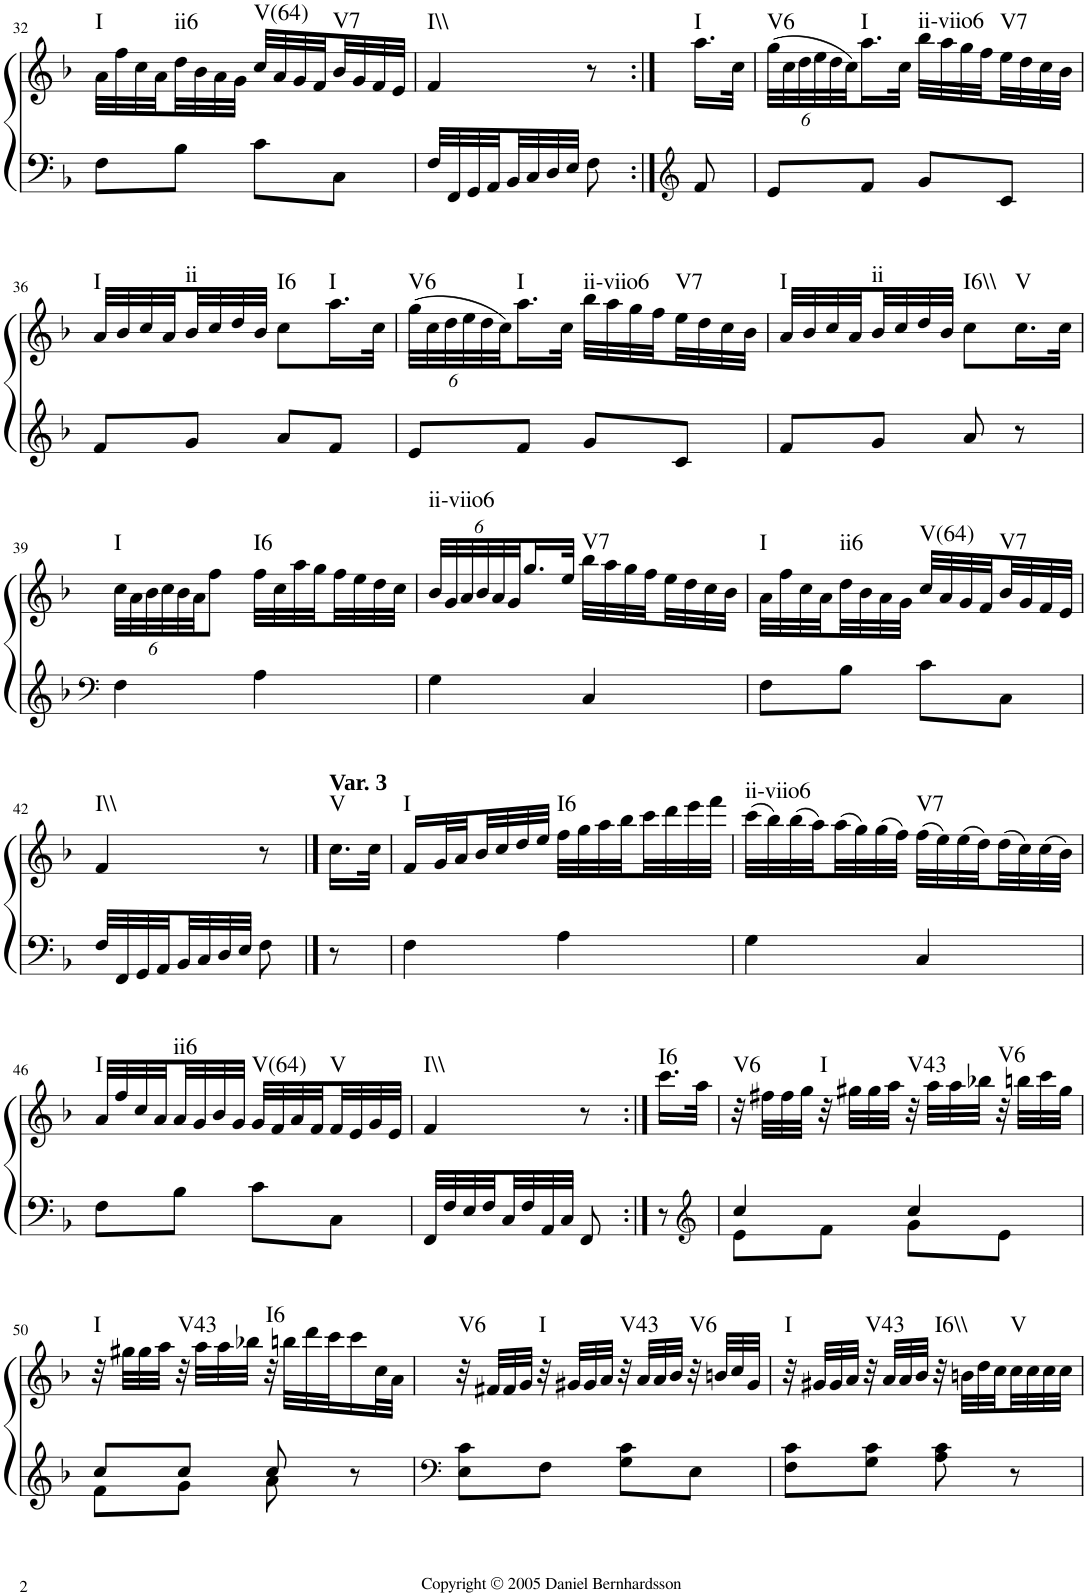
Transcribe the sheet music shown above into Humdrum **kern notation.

**kern	**kern	**harte
*part1	*part1	*part1
*staff2	*staff1	*
*I"Piano	*	*
*I'Pno.	*	*
!!LO:PB:g=z
*clefF4	*clefG2	*
*k[b-]	*k[b-]	*
*F:	*F:	*
*M2/4	*M2/4	*
=32	=32	=32
!	!	!LO:H:kt=I
8F\L	32a\LLL	N
.	32ff\	.
.	32cc\	.
.	32a\	.
!	!	!LO:H:kt=ii6
8B-\J	32dd\	N
.	32b-\	.
.	32a\	.
.	32g\JJJ	.
!	!	!LO:H:kt=V(64)
8c\L	32cc/LLL	N
.	32a/	.
.	32g/	.
.	32f/	.
!	!	!LO:H:kt=V7
8C\J	32b-/	N
.	32g/	.
.	32f/	.
.	32e/JJJ	.
=33	=33	=33
!	!	!LO:H:kt=I\\
32F/LLL	4f/	N
32FF/	.	.
32GG/	.	.
32AA/	.	.
32BB-/	.	.
32C/	.	.
32D/	.	.
32E/JJJ	.	.
8F\	8r	.
=34:|!	=34:|!	=34:|!
*clefG2	*	*
!	!	!LO:H:kt=I
8f/	16.aa\LL	N
.	32cc\JJk	.
=35	=35	=35
*	*Xbrackettup	*
!	!	!LO:H:kt=V6
8e/L	(48gg\LLL	N
.	48cc\	.
.	48dd\	.
.	48ee\	.
.	48dd\	.
.	48cc\J)	.
!	!	!LO:H:kt=I
8f/J	16.aa\	N
.	32cc\JJk	.
!	!	!LO:H:kt=ii-viio6
8g/L	32bb-\LLL	N
.	32aa\	.
.	32gg\	.
.	32ff\	.
!	!	!LO:H:kt=V7
8c/J	32ee\	N
.	32dd\	.
.	32cc\	.
.	32b-\JJJ	.
!!LO:LB:g=z
=36	=36	=36
!	!	!LO:H:kt=I
8f/L	32a/LLL	N
.	32b-/	.
.	32cc/	.
.	32a/	.
!	!	!LO:H:kt=ii
8g/J	32b-/	N
.	32cc/	.
.	32dd/	.
.	32b-/JJJ	.
!	!	!LO:H:kt=I6
8a/L	8cc\L	N
!	!	!LO:H:kt=I
8f/J	16.aa\L	N
.	32cc\JJk	.
=37	=37	=37
!	!	!LO:H:kt=V6
8e/L	(48gg\LLL	N
.	48cc\	.
.	48dd\	.
.	48ee\	.
.	48dd\	.
.	48cc\J)	.
!	!	!LO:H:kt=I
8f/J	16.aa\	N
.	32cc\JJk	.
!	!	!LO:H:kt=ii-viio6
8g/L	32bb-\LLL	N
.	32aa\	.
.	32gg\	.
.	32ff\	.
!	!	!LO:H:kt=V7
8c/J	32ee\	N
.	32dd\	.
.	32cc\	.
.	32b-\JJJ	.
=38	=38	=38
!	!	!LO:H:kt=I
8f/L	32a/LLL	N
.	32b-/	.
.	32cc/	.
.	32a/	.
!	!	!LO:H:kt=ii
8g/J	32b-/	N
.	32cc/	.
.	32dd/	.
.	32b-/JJJ	.
!	!	!LO:H:kt=I6\\
8a/	8cc\L	N
!	!	!LO:H:kt=V
8r	16.cc\L	N
.	32cc\JJk	.
!!LO:LB:g=z
=39	=39	=39
*clefF4	*	*
!	!	!LO:H:kt=I
4F\	48cc\LLL	N
.	48a\	.
.	48b-\	.
.	48cc\	.
.	48b-\	.
.	48a\JJ	.
.	8ff\J	.
!	!	!LO:H:kt=I6
4A\	32ff\LLL	N
.	32cc\	.
.	32aa\	.
.	32gg\	.
.	32ff\	.
.	32ee\	.
.	32dd\	.
.	32cc\JJJ	.
=40	=40	=40
!	!	!LO:H:kt=ii-viio6
4G\	48b-/LLL	N
.	48g/	.
.	48a/	.
.	48b-/	.
.	48a/	.
.	48g/J	.
.	16.gg/	.
.	32ee/JJk	.
!	!	!LO:H:kt=V7
4C/	32bb-\LLL	N
.	32aa\	.
.	32gg\	.
.	32ff\	.
.	32ee\	.
.	32dd\	.
.	32cc\	.
.	32b-\JJJ	.
=41	=41	=41
!	!	!LO:H:kt=I
8F\L	32a\LLL	N
.	32ff\	.
.	32cc\	.
.	32a\	.
!	!	!LO:H:kt=ii6
8B-\J	32dd\	N
.	32b-\	.
.	32a\	.
.	32g\JJJ	.
!	!	!LO:H:kt=V(64)
8c\L	32cc/LLL	N
.	32a/	.
.	32g/	.
.	32f/	.
!	!	!LO:H:kt=V7
8C\J	32b-/	N
.	32g/	.
.	32f/	.
.	32e/JJJ	.
!!LO:LB:g=z
=42	=42	=42
!	!	!LO:H:kt=I\\
32F/LLL	4f/	N
32FF/	.	.
32GG/	.	.
32AA/	.	.
32BB-/	.	.
32C/	.	.
32D/	.	.
32E/JJJ	.	.
8F\	8r	.
==43	==43	==43
!	!LO:TX:a:B:t=Var. 3	!LO:H:kt=V
8r	16.cc\LL	N
.	32cc\JJk	.
=44	=44	=44
!	!	!LO:H:kt=I
4F\	16f/LL	N
.	32g/L	.
.	32a/	.
.	32b-/	.
.	32cc/	.
.	32dd/	.
.	32ee/JJJ	.
!	!	!LO:H:kt=I6
4A\	32ff\LLL	N
.	32gg\	.
.	32aa\	.
.	32bb-\	.
.	32ccc\	.
.	32ddd\	.
.	32eee\	.
.	32fff\JJJ	.
=45	=45	=45
!	!	!LO:H:kt=ii-viio6
4G\	(32ccc\LLL	N
.	32bb-\)	.
.	(32bb-\	.
.	32aa\)	.
.	(32aa\	.
.	32gg\)	.
.	(32gg\	.
.	32ff\JJJ)	.
!	!	!LO:H:kt=V7
4C/	(32ff\LLL	N
.	32ee\)	.
.	(32ee\	.
.	32dd\)	.
.	(32dd\	.
.	32cc\)	.
.	(32cc\	.
.	32b-\JJJ)	.
!!LO:LB:g=z
=46	=46	=46
!	!	!LO:H:kt=I
8F\L	32a/LLL	N
.	32ff/	.
.	32cc/	.
.	32a/	.
!	!	!LO:H:kt=ii6
8B-\J	32a/	N
.	32g/	.
.	32b-/	.
.	32g/JJJ	.
!	!	!LO:H:kt=V(64)
8c\L	32g/LLL	N
.	32f/	.
.	32a/	.
.	32f/	.
!	!	!LO:H:kt=V
8C\J	32f/	N
.	32e/	.
.	32g/	.
.	32e/JJJ	.
=47	=47	=47
!	!	!LO:H:kt=I\\
32FF/LLL	4f/	N
32F/	.	.
32E/	.	.
32F/	.	.
32C/	.	.
32F/	.	.
32AA/	.	.
32C/JJJ	.	.
8FF/	8r	.
=48:|!	=48:|!	=48:|!
!	!	!LO:H:kt=I6
8r	16.ccc\LL	N
*clefG2	*	*
.	32aa\JJk	.
=49	=49	=49
*^	*	*
!	!	!	!LO:H:kt=V6
4cc/	8e\L	32r	N
.	.	32ff#X\LLL	.
.	.	32ff#\	.
.	.	32gg\JJJ	.
!	!	!	!LO:H:kt=I
.	8f\J	32r	N
.	.	32gg#X\LLL	.
.	.	32gg#\	.
.	.	32aa\JJJ	.
!	!	!	!LO:H:kt=V43
4cc/	8g\L	32r	N
.	.	32aa\LLL	.
.	.	32aa\	.
.	.	32bb-X\JJJ	.
!	!	!	!LO:H:kt=V6
.	8e\J	32r	N
.	.	32bbn\LLL	.
.	.	32ccc\	.
.	.	32gg#\JJJ	.
!!LO:LB:g=z
=50	=50	=50	=50
!	!	!	!LO:H:kt=I
8cc/L	8f\L	32r	N
.	.	32gg#X\LLL	.
.	.	32gg#\	.
.	.	32aa\JJJ	.
!	!	!	!LO:H:kt=V43
8cc/J	8g\J	32r	N
.	.	32aa\LLL	.
.	.	32aa\	.
.	.	32bb-X\JJJ	.
!	!	!	!LO:H:kt=I6
8cc/	8a\	32r	N
.	.	32bbn\LLL	.
.	.	32ddd\	.
.	.	32ccc\J	.
8r	8ryy	16ccc\	.
.	.	32cc\L	.
.	.	32a\JJJ	.
*v	*v	*	*
=51	=51	=51
*clefF4	*	*
!	!	!LO:H:kt=V6
8E\ 8c\L	32r	N
.	32f#X/LLL	.
.	32f#/	.
.	32g/JJJ	.
!	!	!LO:H:kt=I
8F\J	32r	N
.	32g#X/LLL	.
.	32g#/	.
.	32a/JJJ	.
!	!	!LO:H:kt=V43
8G\ 8c\L	32r	N
.	32a/LLL	.
.	32a/	.
.	32b-/JJJ	.
!	!	!LO:H:kt=V6
8E\J	32r	N
.	32bn/LLL	.
.	32cc/	.
.	32g#/JJJ	.
=52	=52	=52
!	!	!LO:H:kt=I
8F\ 8c\L	32r	N
.	32g#X/LLL	.
.	32g#/	.
.	32a/JJJ	.
!	!	!LO:H:kt=V43
8G\ 8c\J	32r	N
.	32a/LLL	.
.	32a/	.
.	32b-/JJJ	.
!	!	!LO:H:kt=I6\\
8A\ 8c\	32r	N
.	32bn\LLL	.
.	32dd\	.
.	32cc\	.
!	!	!LO:H:kt=V
8r	32cc\	N
.	32cc\	.
.	32cc\	.
.	32cc\JJJ	.
=	=	=
*-	*-	*-
